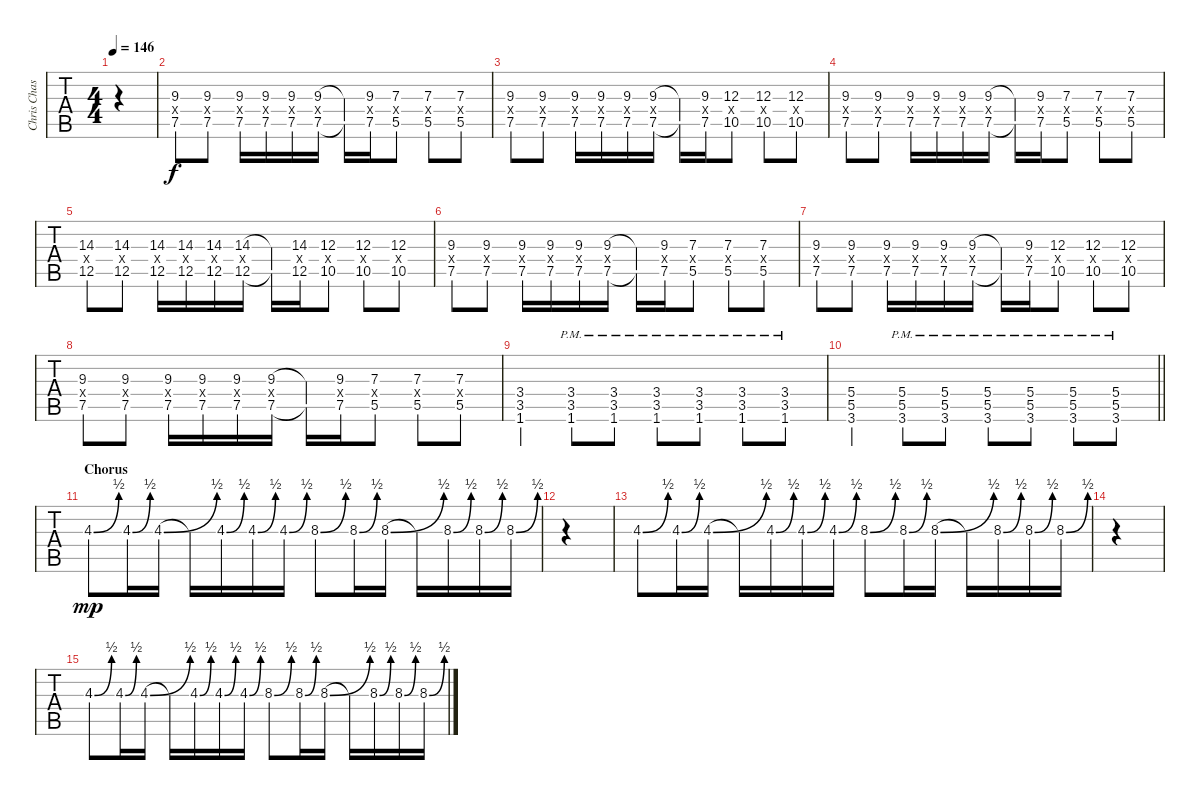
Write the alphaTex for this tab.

\track ("Chris Chasse - Guitar Two" "Chris Chas") {instrument distortionguitar}
\staff {tabs}
\tuning (Eb4 Bb3 Gb3 Db3 Ab2 Eb2) {hide}
\ts (4 4)
\tempo 146
\clef g2
\ks c
|
(9.3 7.4{x} 7.5).8 (9.3 7.4{x} 7.5).8 (9.3 7.4{x} 7.5).16 (9.3 7.4{x} 7.5).16 (9.3 7.4{x} 7.5).16 (9.3 7.4{x} 7.5).16 (9.3{t} 7.5{t}).16 (9.3 7.4{x} 7.5).16 (7.3 5.4{x} 5.5).8 (7.3 5.4{x} 5.5).8 (7.3 5.4{x} 5.5).8 |
(9.3 7.4{x} 7.5).8 (9.3 7.4{x} 7.5).8 (9.3 7.4{x} 7.5).16 (9.3 7.4{x} 7.5).16 (9.3 7.4{x} 7.5).16 (9.3 7.4{x} 7.5).16 (9.3{t} 7.5{t}).16 (9.3 7.4{x} 7.5).16 (12.3 5.4{x} 10.5).8 (12.3 5.4{x} 10.5).8 (12.3 5.4{x} 10.5).8 |
(9.3 7.4{x} 7.5).8 (9.3 7.4{x} 7.5).8 (9.3 7.4{x} 7.5).16 (9.3 7.4{x} 7.5).16 (9.3 7.4{x} 7.5).16 (9.3 7.4{x} 7.5).16 (9.3{t} 7.5{t}).16 (9.3 7.4{x} 7.5).16 (7.3 5.4{x} 5.5).8 (7.3 5.4{x} 5.5).8 (7.3 5.4{x} 5.5).8 |
(14.3 12.4{x} 12.5).8 (14.3 12.4{x} 12.5).8 (14.3 12.4{x} 12.5).16 (14.3 12.4{x} 12.5).16 (14.3 12.4{x} 12.5).16 (14.3 12.4{x} 12.5).16 (14.3{t} 12.5{t}).16 (14.3 12.4{x} 12.5).16 (12.3 10.4{x} 10.5).8 (12.3 10.4{x} 10.5).8 (12.3 10.4{x} 10.5).8 |
(9.3 7.4{x} 7.5).8 (9.3 7.4{x} 7.5).8 (9.3 7.4{x} 7.5).16 (9.3 7.4{x} 7.5).16 (9.3 7.4{x} 7.5).16 (9.3 7.4{x} 7.5).16 (9.3{t} 7.5{t}).16 (9.3 7.4{x} 7.5).16 (7.3 5.4{x} 5.5).8 (7.3 5.4{x} 5.5).8 (7.3 5.4{x} 5.5).8 |
(9.3 7.4{x} 7.5).8 (9.3 7.4{x} 7.5).8 (9.3 7.4{x} 7.5).16 (9.3 7.4{x} 7.5).16 (9.3 7.4{x} 7.5).16 (9.3 7.4{x} 7.5).16 (9.3{t} 7.5{t}).16 (9.3 7.4{x} 7.5).16 (12.3 5.4{x} 10.5).8 (12.3 5.4{x} 10.5).8 (12.3 5.4{x} 10.5).8 |
(9.3 7.4{x} 7.5).8 (9.3 7.4{x} 7.5).8 (9.3 7.4{x} 7.5).16 (9.3 7.4{x} 7.5).16 (9.3 7.4{x} 7.5).16 (9.3 7.4{x} 7.5).16 (9.3{t} 7.5{t}).16 (9.3 7.4{x} 7.5).16 (7.3 5.4{x} 5.5).8 (7.3 5.4{x} 5.5).8 (7.3 5.4{x} 5.5).8 |
(3.4 3.5 1.6).4 (3.4{pm} 3.5{pm} 1.6{pm}).8 (3.4{pm} 3.5{pm} 1.6{pm}).8 (3.4{pm} 3.5{pm} 1.6{pm}).8 (3.4{pm} 3.5{pm} 1.6{pm}).8 (3.4{pm} 3.5{pm} 1.6{pm}).8 (3.4{pm} 3.5{pm} 1.6{pm}).8 |
\barLineRight lightlight
(5.4 5.5 3.6).4 (5.4{pm} 5.5{pm} 3.6{pm}).8 (5.4{pm} 5.5{pm} 3.6{pm}).8 (5.4{pm} 5.5{pm} 3.6{pm}).8 (5.4{pm} 5.5{pm} 3.6{pm}).8 (5.4{pm} 5.5{pm} 3.6{pm}).8 (5.4{pm} 5.5{pm} 3.6{pm}).8 |
\section ("" "Chorus")
4.3{be (bend 0 0 60 2)}.8{dy mp} 4.3{be (bend 0 0 60 2)}.16 4.3{be (bend 0 0 60 2)}.16 4.3{t}.16 4.3{be (bend 0 0 60 2)}.16 4.3{be (bend 0 0 60 2)}.16 4.3{be (bend 0 0 60 2)}.16 8.3{be (bend 0 0 60 2)}.8 8.3{be (bend 0 0 60 2)}.16 8.3{be (bend 0 0 60 2)}.16 8.3{t}.16 8.3{be (bend 0 0 60 2)}.16 8.3{be (bend 0 0 60 2)}.16 8.3{be (bend 0 0 60 2)}.16 |
|
4.3{be (bend 0 0 60 2)}.8 4.3{be (bend 0 0 60 2)}.16 4.3{be (bend 0 0 60 2)}.16 4.3{t}.16 4.3{be (bend 0 0 60 2)}.16 4.3{be (bend 0 0 60 2)}.16 4.3{be (bend 0 0 60 2)}.16 8.3{be (bend 0 0 60 2)}.8 8.3{be (bend 0 0 60 2)}.16 8.3{be (bend 0 0 60 2)}.16 8.3{t}.16 8.3{be (bend 0 0 60 2)}.16 8.3{be (bend 0 0 60 2)}.16 8.3{be (bend 0 0 60 2)}.16 |
|
4.3{be (bend 0 0 60 2)}.8 4.3{be (bend 0 0 60 2)}.16 4.3{be (bend 0 0 60 2)}.16 4.3{t}.16 4.3{be (bend 0 0 60 2)}.16 4.3{be (bend 0 0 60 2)}.16 4.3{be (bend 0 0 60 2)}.16 8.3{be (bend 0 0 60 2)}.8 8.3{be (bend 0 0 60 2)}.16 8.3{be (bend 0 0 60 2)}.16 8.3{t}.16 8.3{be (bend 0 0 60 2)}.16 8.3{be (bend 0 0 60 2)}.16 8.3{be (bend 0 0 60 2)}.16
